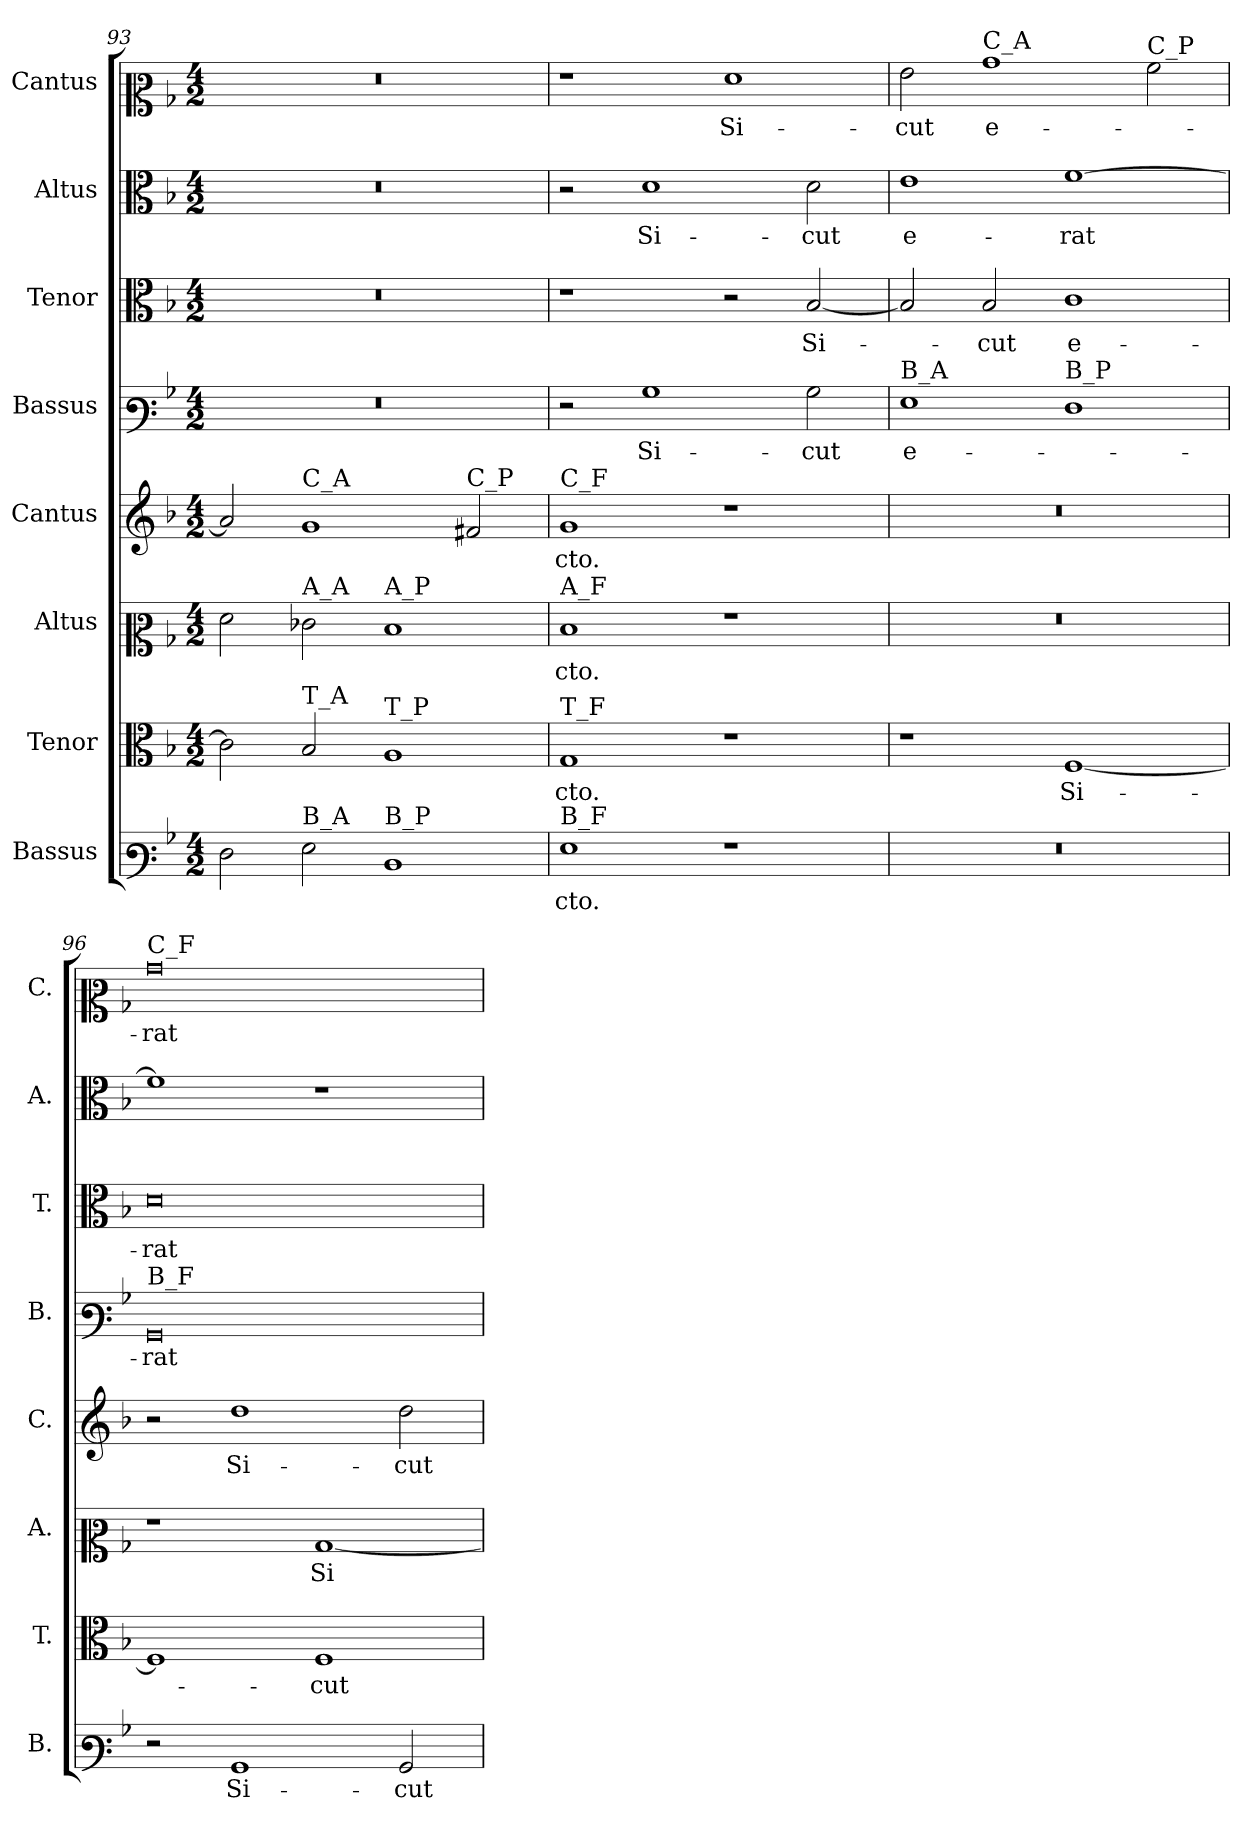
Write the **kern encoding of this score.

**kern	**text	**kern	**text	**kern	**text	**kern	**text	**kern	**text	**kern	**text	**kern	**text	**kern	**text
*part8	*part8	*part7	*part7	*part6	*part6	*part5	*part5	*part4	*part4	*part3	*part3	*part2	*part2	*part1	*part1
*staff8	*staff8	*staff7	*staff7	*staff6	*staff6	*staff5	*staff5	*staff4	*staff4	*staff3	*staff3	*staff2	*staff2	*staff1	*staff1
*I"Bassus	*	*I"Tenor	*	*I"Altus	*	*I"Cantus	*	*I"Bassus	*	*I"Tenor	*	*I"Altus	*	*I"Cantus	*
*I'B.	*	*I'T.	*	*I'A.	*	*I'C.	*	*I'B.	*	*I'T.	*	*I'A.	*	*I'C.	*
*clefF3	*	*clefC3	*	*clefC2	*	*clefG2	*	*clefF3	*	*clefC3	*	*clefC3	*	*clefC2	*
*k[b-]	*	*k[b-]	*	*k[b-]	*	*k[b-]	*	*k[b-]	*	*k[b-]	*	*k[b-]	*	*k[b-]	*
*M4/2	*	*M4/2	*	*M4/2	*	*M4/2	*	*M4/2	*	*M4/2	*	*M4/2	*	*M4/2	*
=93	=93	=93	=93	=93	=93	=93	=93	=93	=93	=93	=93	=93	=93	=93	=93
!	!	!	!	!	!	!	!	!LO:N:vis=1	!	!LO:N:vis=1	!	!LO:N:vis=1	!	!LO:N:vis=1	!
2F\	.	2c\]	.	2f\	.	2a/]	.	0r	.	0r	.	0r	.	0r	.
!	!	!	!	!	!	!LO:TX:a:t=C_A	!	!	!	!	!	!	!	!	!
!	!	!	!	!LO:TX:a:t=A_A	!	!	!	!	!	!	!	!	!	!	!
!	!	!LO:TX:a:t=T_A	!	!	!	!	!	!	!	!	!	!	!	!	!
!LO:TX:a:t=B_A	!	!	!	!	!	!	!	!	!	!	!	!	!	!	!
2G\	.	2B-/	.	2e-X\	.	1g	.	.	.	.	.	.	.	.	.
!	!	!	!	!LO:TX:a:t=A_P	!	!	!	!	!	!	!	!	!	!	!
!	!	!LO:TX:a:t=T_P	!	!	!	!	!	!	!	!	!	!	!	!	!
!LO:TX:a:t=B_P	!	!	!	!	!	!	!	!	!	!	!	!	!	!	!
1D	.	1A	.	1d	.	.	.	.	.	.	.	.	.	.	.
!	!	!	!	!	!	!LO:TX:a:t=C_P	!	!	!	!	!	!	!	!	!
.	.	.	.	.	.	2f#X/	.	.	.	.	.	.	.	.	.
=94	=94	=94	=94	=94	=94	=94	=94	=94	=94	=94	=94	=94	=94	=94	=94
!	!	!	!	!	!	!LO:TX:a:t=C_F	!	!	!	!	!	!	!	!	!
!	!	!	!	!LO:TX:a:t=A_F	!	!	!	!	!	!	!	!	!	!	!
!	!	!LO:TX:a:t=T_F	!	!	!	!	!	!	!	!	!	!	!	!	!
!LO:TX:a:t=B_F	!	!	!	!	!	!	!	!	!	!	!	!	!	!	!
1G	-cto.	1G	-cto.	1d	-cto.	1g	-cto.	2r	.	1r	.	2r	.	1r	.
.	.	.	.	.	.	.	.	1B-	Si-	.	.	1d	Si-	.	.
1r	.	1r	.	1r	.	1r	.	.	.	2r	.	.	.	1f	Si-
.	.	.	.	.	.	.	.	2B-\	-cut	[2B-/	Si-	2d\	-cut	.	.
=95	=95	=95	=95	=95	=95	=95	=95	=95	=95	=95	=95	=95	=95	=95	=95
!	!	!	!	!	!	!	!	!LO:TX:a:t=B_A	!	!	!	!	!	!	!
!LO:N:vis=1	!	!	!	!LO:N:vis=1	!	!LO:N:vis=1	!	!	!	!	!	!	!	!	!
0r	.	1r	.	0r	.	0r	.	1G	e-	2B-/]	.	1e	e-	2g\	-cut
!	!	!	!	!	!	!	!	!	!	!	!	!	!	!LO:TX:a:t=C_A	!
.	.	.	.	.	.	.	.	.	.	2B-/	-cut	.	.	1b-	e-
!	!	!	!	!	!	!	!	!LO:TX:a:t=B_P	!	!	!	!	!	!	!
.	.	[1F	Si-	.	.	.	.	1F	.	1c	e-	[1f	-rat	.	.
!	!	!	!	!	!	!	!	!	!	!	!	!	!	!LO:TX:a:t=C_P	!
.	.	.	.	.	.	.	.	.	.	.	.	.	.	2a\	.
=96	=96	=96	=96	=96	=96	=96	=96	=96	=96	=96	=96	=96	=96	=96	=96
!	!	!	!	!	!	!	!	!	!	!	!	!	!	!LO:TX:a:t=C_F	!
!	!	!	!	!	!	!	!	!LO:TX:a:t=B_F	!	!	!	!	!	!	!
2r	.	1F]	.	1r	.	2r	.	0BB-	-rat	0d	-rat	1f]	.	0b-	-rat
1BB-	Si-	.	.	.	.	1dd	Si-	.	.	.	.	.	.	.	.
.	.	1F	-cut	[1B-	Si-	.	.	.	.	.	.	1r	.	.	.
2BB-/	-cut	.	.	.	.	2dd\	-cut	.	.	.	.	.	.	.	.
=	=	=	=	=	=	=	=	=	=	=	=	=	=	=	=
*-	*-	*-	*-	*-	*-	*-	*-	*-	*-	*-	*-	*-	*-	*-	*-
